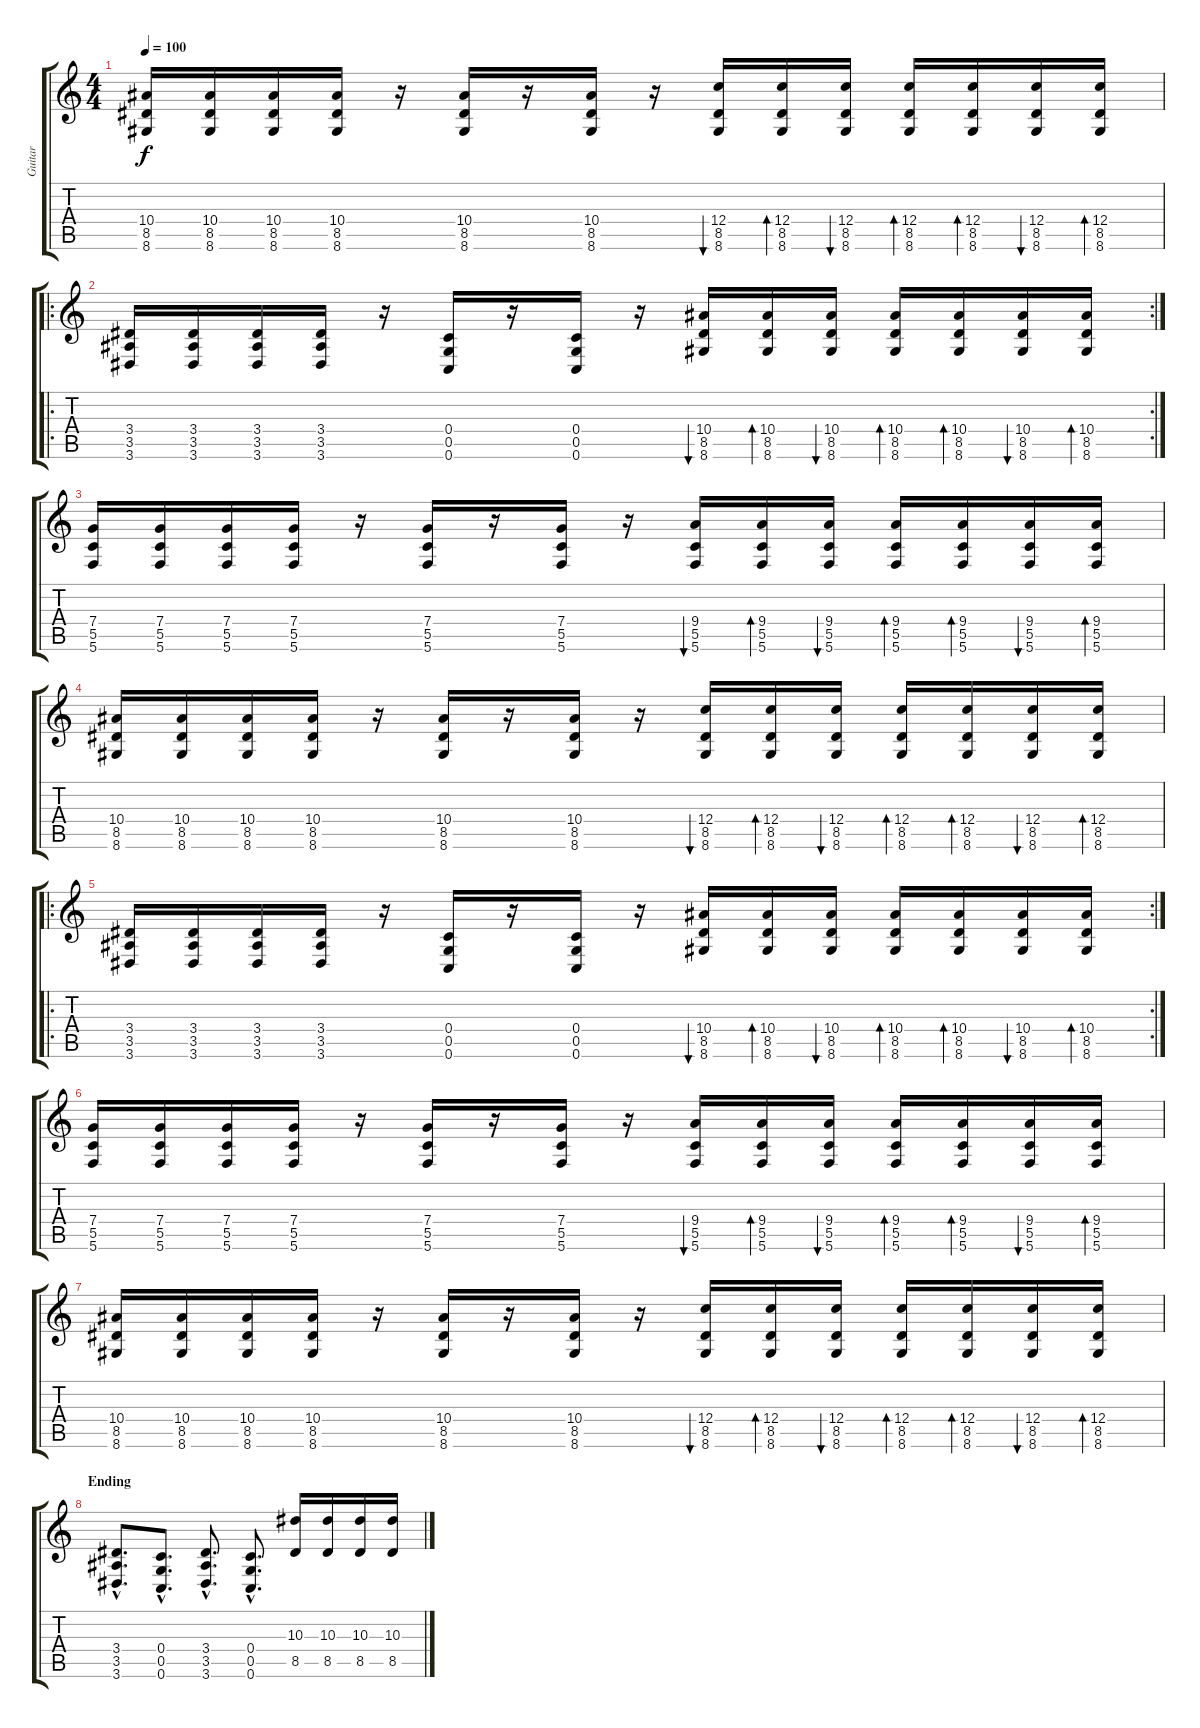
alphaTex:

\track ("Guitar" "Guitar") {instrument distortionguitar}
\staff {score tabs}
\tuning (D4 A3 F3 C3 G2 C2) {hide}
\ts (4 4)
\tempo 100
\clef g2
\ks c
(10.4 8.5 8.6).16{dy f} (10.4 8.5 8.6).16 (10.4 8.5 8.6).16 (10.4 8.5 8.6).16 r.16 (10.4 8.5 8.6).16 r.16 (10.4 8.5 8.6).16 r.16 (12.4 8.5 8.6).16{bu 480} (12.4 8.5 8.6).16{bd 480} (12.4 8.5 8.6).16{bu 480} (12.4 8.5 8.6).16{bd 480} (12.4 8.5 8.6).16{bd 480} (12.4 8.5 8.6).16{bu 480} (12.4 8.5 8.6).16{bd 480} |
\ro
\rc 2
(3.4 3.5 3.6).16 (3.4 3.5 3.6).16 (3.4 3.5 3.6).16 (3.4 3.5 3.6).16 r.16 (0.4 0.5 0.6).16 r.16 (0.4 0.5 0.6).16 r.16 (10.4 8.5 8.6).16{bu 480} (10.4 8.5 8.6).16{bd 480} (10.4 8.5 8.6).16{bu 480} (10.4 8.5 8.6).16{bd 480} (10.4 8.5 8.6).16{bd 480} (10.4 8.5 8.6).16{bu 480} (10.4 8.5 8.6).16{bd 480} |
(7.4 5.5 5.6).16 (7.4 5.5 5.6).16 (7.4 5.5 5.6).16 (7.4 5.5 5.6).16 r.16 (7.4 5.5 5.6).16 r.16 (7.4 5.5 5.6).16 r.16 (9.4 5.5 5.6).16{bu 480} (9.4 5.5 5.6).16{bd 480} (9.4 5.5 5.6).16{bu 480} (9.4 5.5 5.6).16{bd 480} (9.4 5.5 5.6).16{bd 480} (9.4 5.5 5.6).16{bu 480} (9.4 5.5 5.6).16{bd 480} |
(10.4 8.5 8.6).16 (10.4 8.5 8.6).16 (10.4 8.5 8.6).16 (10.4 8.5 8.6).16 r.16 (10.4 8.5 8.6).16 r.16 (10.4 8.5 8.6).16 r.16 (12.4 8.5 8.6).16{bu 480} (12.4 8.5 8.6).16{bd 480} (12.4 8.5 8.6).16{bu 480} (12.4 8.5 8.6).16{bd 480} (12.4 8.5 8.6).16{bd 480} (12.4 8.5 8.6).16{bu 480} (12.4 8.5 8.6).16{bd 480} |
\ro
\rc 2
(3.4 3.5 3.6).16 (3.4 3.5 3.6).16 (3.4 3.5 3.6).16 (3.4 3.5 3.6).16 r.16 (0.4 0.5 0.6).16 r.16 (0.4 0.5 0.6).16 r.16 (10.4 8.5 8.6).16{bu 480} (10.4 8.5 8.6).16{bd 480} (10.4 8.5 8.6).16{bu 480} (10.4 8.5 8.6).16{bd 480} (10.4 8.5 8.6).16{bd 480} (10.4 8.5 8.6).16{bu 480} (10.4 8.5 8.6).16{bd 480} |
(7.4 5.5 5.6).16 (7.4 5.5 5.6).16 (7.4 5.5 5.6).16 (7.4 5.5 5.6).16 r.16 (7.4 5.5 5.6).16 r.16 (7.4 5.5 5.6).16 r.16 (9.4 5.5 5.6).16{bu 480} (9.4 5.5 5.6).16{bd 480} (9.4 5.5 5.6).16{bu 480} (9.4 5.5 5.6).16{bd 480} (9.4 5.5 5.6).16{bd 480} (9.4 5.5 5.6).16{bu 480} (9.4 5.5 5.6).16{bd 480} |
(10.4 8.5 8.6).16 (10.4 8.5 8.6).16 (10.4 8.5 8.6).16 (10.4 8.5 8.6).16 r.16 (10.4 8.5 8.6).16 r.16 (10.4 8.5 8.6).16 r.16 (12.4 8.5 8.6).16{bu 480} (12.4 8.5 8.6).16{bd 480} (12.4 8.5 8.6).16{bu 480} (12.4 8.5 8.6).16{bd 480} (12.4 8.5 8.6).16{bd 480} (12.4 8.5 8.6).16{bu 480} (12.4 8.5 8.6).16{bd 480} |
\section ("" "Ending")
(3.4{hac} 3.5{hac} 3.6{hac}).8{d} (0.4{hac} 0.5{hac} 0.6{hac}).8{d} (3.4{hac} 3.5{hac} 3.6{hac}).8{d} (0.4{hac} 0.5{hac} 0.6{hac}).8{d} (10.3 8.5).16 (10.3 8.5).16 (10.3 8.5).16 (10.3 8.5).16
